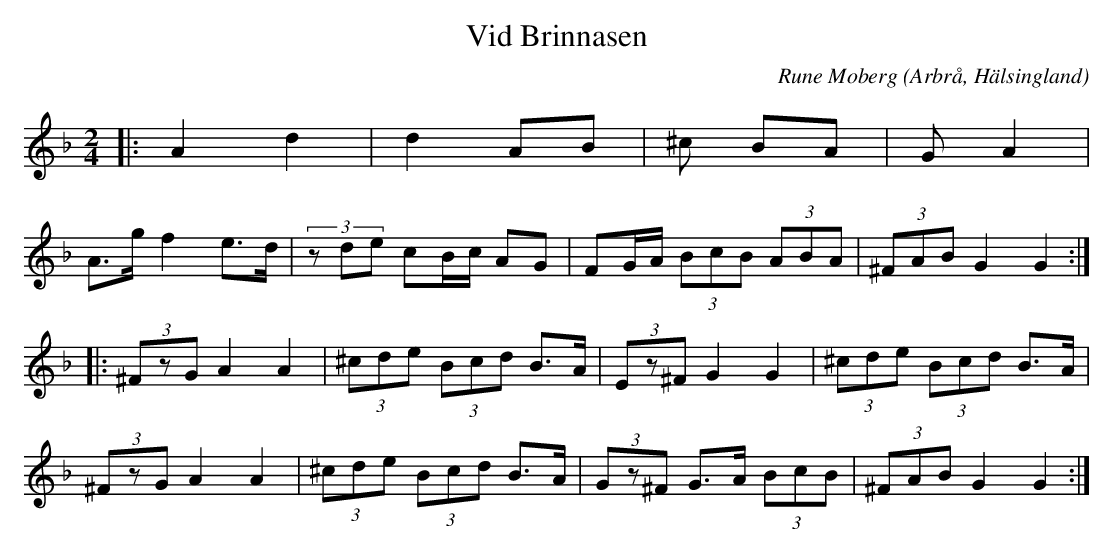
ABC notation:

X:1
T:Vid Brinnasen
C: Rune Moberg
O:Arbrå, Hälsingland
M:2/4
L:1/8
K:Dm
|: A2 d2|d2 AB|^c BA|G A2|
A>g f2 e>d|(3zde cB/c/ AG|FG/A/ (3BcB (3ABA|(3^FAB G2 G2:|
|:(3^FzG A2 A2|(3^cde (3Bcd B>A|(3Ez^F G2 G2|(3^cde (3Bcd B>A|
(3^FzG A2 A2|(3^cde (3Bcd B>A| (3Gz^F G>A (3BcB|(3^FAB G2 G2:|
